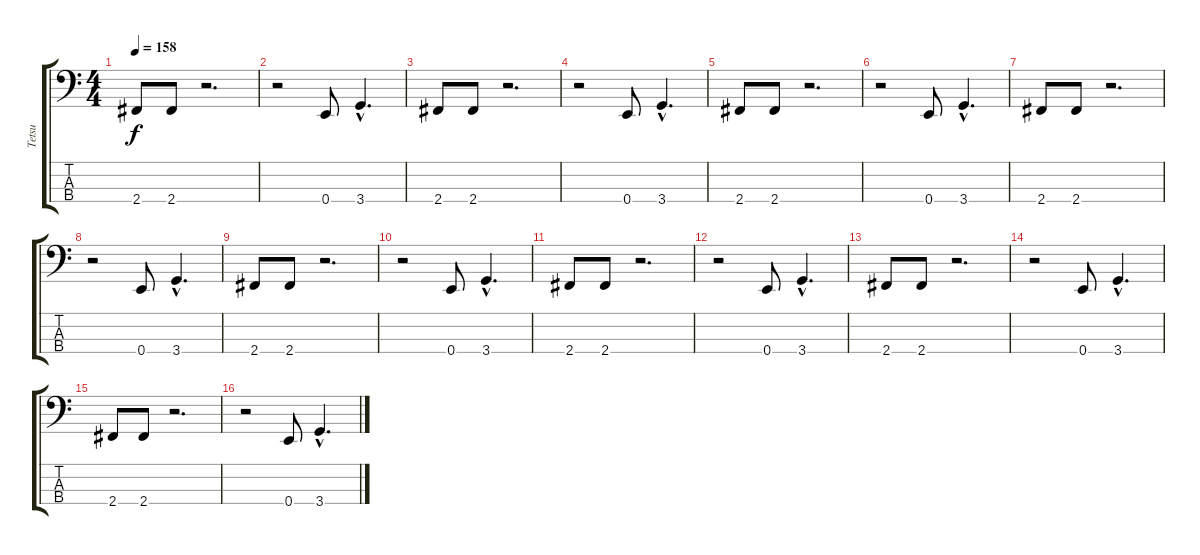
\track ("Tetsu" "Tetsu") {instrument electricbasspick}
\staff {score tabs}
\tuning (G2 D2 A1 E1) {hide}
\ts (4 4)
\tempo 158
\clef f4
\ks c
2.4.8{dy f} 2.4.8 r.2{d} |
r.2 0.4.8 3.4{hac}.4{d} |
2.4.8 2.4.8 r.2{d} |
r.2 0.4.8 3.4{hac}.4{d} |
2.4.8 2.4.8 r.2{d} |
r.2 0.4.8 3.4{hac}.4{d} |
2.4.8 2.4.8 r.2{d} |
r.2 0.4.8 3.4{hac}.4{d} |
2.4.8 2.4.8 r.2{d} |
r.2 0.4.8 3.4{hac}.4{d} |
2.4.8 2.4.8 r.2{d} |
r.2 0.4.8 3.4{hac}.4{d} |
2.4.8 2.4.8 r.2{d} |
r.2 0.4.8 3.4{hac}.4{d} |
2.4.8 2.4.8 r.2{d} |
r.2 0.4.8 3.4{hac}.4{d}
